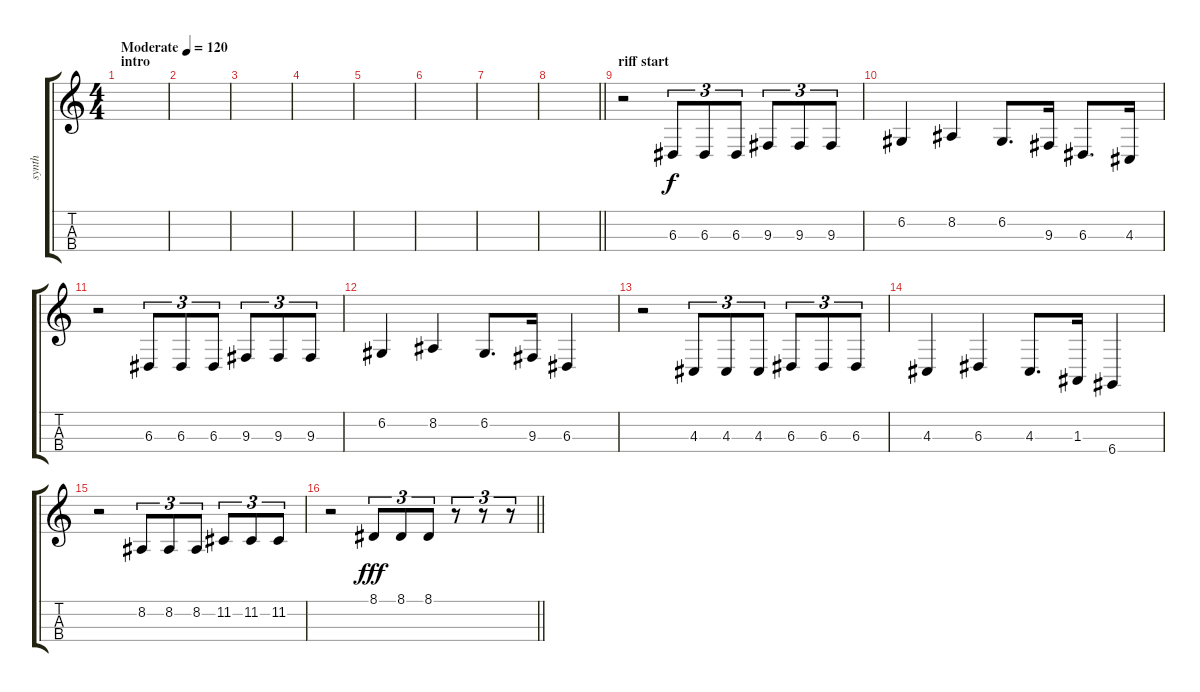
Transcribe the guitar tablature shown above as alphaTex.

\track ("synth" "synth") {instrument pizzicatostrings}
\staff {score tabs}
\tuning (G3 D3 A2 D2) {hide}
\ts (4 4)
\section ("" "intro")
\tempo (120 "Moderate")
\clef g2
\ks c
|
|
|
|
|
|
|
\barLineRight lightlight
|
\section ("" "riff start")
r.2 6.3.8{tu (3 2)} 6.3.8{tu (3 2)} 6.3.8{tu (3 2)} 9.3.8{tu (3 2)} 9.3.8{tu (3 2)} 9.3.8{tu (3 2)} |
6.2.4 8.2.4 6.2.8{d} 9.3.16 6.3.8{d} 4.3.16 |
r.2 6.3.8{tu (3 2)} 6.3.8{tu (3 2)} 6.3.8{tu (3 2)} 9.3.8{tu (3 2)} 9.3.8{tu (3 2)} 9.3.8{tu (3 2)} |
6.2.4 8.2.4 6.2.8{d} 9.3.16 6.3.4 |
r.2 4.3.8{tu (3 2)} 4.3.8{tu (3 2)} 4.3.8{tu (3 2)} 6.3.8{tu (3 2)} 6.3.8{tu (3 2)} 6.3.8{tu (3 2)} |
4.3.4 6.3.4 4.3.8{d} 1.3.16 6.4.4 |
r.2 8.2.8{tu (3 2)} 8.2.8{tu (3 2)} 8.2.8{tu (3 2)} 11.2.8{tu (3 2)} 11.2.8{tu (3 2)} 11.2.8{tu (3 2)} |
\barLineRight lightlight
r.2 8.1.8{tu (3 2) dy fff} 8.1.8{tu (3 2)} 8.1.8{tu (3 2)} r.8{tu (3 2)} r.8{tu (3 2)} r.8{tu (3 2)}
